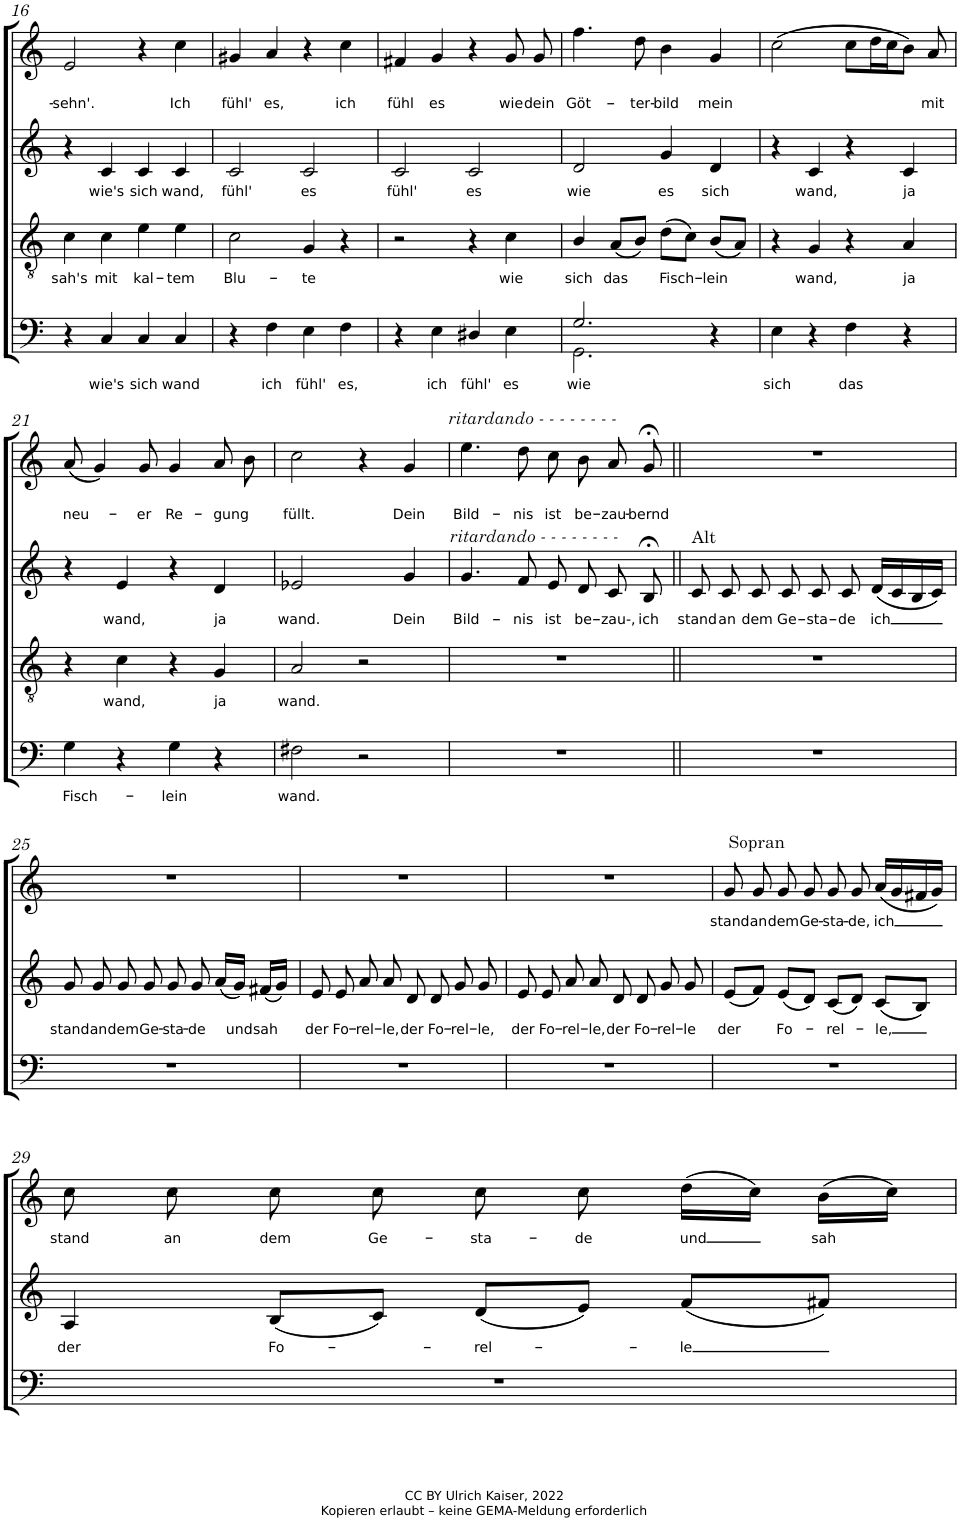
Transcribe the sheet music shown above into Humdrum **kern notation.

**kern	**text	**kern	**text	**kern	**text	**kern	**text	**text
*part4	*part4	*part3	*part3	*part2	*part2	*part1	*part1	*part1
*staff4	*staff4	*staff3	*staff3	*staff2	*staff2	*staff1	*staff1	*staff1
*I"B.	*	*I"T.	*	*I"A.	*	*I"S.	*	*
!!LO:PB:g=z
*clefF4	*	*clefGv2	*	*clefG2	*	*clefG2	*	*
*k[]	*	*k[]	*	*k[]	*	*k[]	*	*
*M4/4	*	*M4/4	*	*M4/4	*	*M4/4	*	*
*met(c)	*	*met(c)	*	*met(c)	*	*met(c)	*	*
=16	=16	=16	=16	=16	=16	=16	=16	=16
!	!	!	!LO:LY:b	!	!	!	!	!LO:LY:b
4r	.	4c\	sah's	4r	.	2e/	.	-sehn'.
!	!LO:LY:b	!	!LO:LY:b	!	!LO:LY:b	!	!	!
4C/	wie's	4c\	mit	4c/	wie's	.	.	.
!	!LO:LY:b	!	!LO:LY:b	!	!LO:LY:b	!	!	!
4C/	sich	4e\	kal-	4c/	sich	4r	.	.
!	!LO:LY:b	!	!LO:LY:b	!	!LO:LY:b	!	!	!LO:LY:b
4C/	wand	4e\	-tem	4c/	wand,	4cc\	.	Ich
=17	=17	=17	=17	=17	=17	=17	=17	=17
!	!	!	!LO:LY:b	!	!LO:LY:b	!	!	!LO:LY:b
4r	.	2c\	Blu-	2c/	fühl'	4g#X/	.	fühl'
!	!LO:LY:b	!	!	!	!	!	!	!LO:LY:b
4F\	ich	.	.	.	.	4a/	.	es,
!	!LO:LY:b	!	!LO:LY:b	!	!LO:LY:b	!	!	!
4E\	fühl'	4G/	-te	2c/	es	4r	.	.
!	!LO:LY:b	!	!	!	!	!	!	!LO:LY:b
4F\	es,	4r	.	.	.	4cc\	.	ich
=18	=18	=18	=18	=18	=18	=18	=18	=18
!	!	!	!	!	!LO:LY:b	!	!	!LO:LY:b
4r	.	2r	.	2c/	fühl'	4f#X/	.	fühl
!	!LO:LY:b	!	!	!	!	!	!	!LO:LY:b
4E\	ich	.	.	.	.	4g/	.	es
!	!LO:LY:b	!	!	!	!LO:LY:b	!	!	!
4D#X/	fühl'	4r	.	2c/	es	4r	.	.
!	!LO:LY:b	!	!LO:LY:b	!	!	!	!	!LO:LY:b
4E\	es	4c\	wie	.	.	8g/	.	wie
!	!	!	!	!	!	!	!	!LO:LY:b
.	.	.	.	.	.	8g/	.	dein
=19	=19	=19	=19	=19	=19	=19	=19	=19
!	!LO:LY:b	!	!LO:LY:b	!	!LO:LY:b	!	!	!LO:LY:b
*^	*	*	*	*	*	*	*	*
2.G/	2.GG\	wie	4B/	sich	2d/	wie	4.ff\	.	Göt-
!	!	!	!	!LO:LY:b	!	!	!	!	!
.	.	.	(8A/L	das	.	.	.	.	.
!	!	!	!	!	!	!	!	!	!LO:LY:b
.	.	.	8B/J)	.	.	.	8dd\	.	-ter-
!	!	!	!	!LO:LY:b	!	!LO:LY:b	!	!	!LO:LY:b
.	.	.	(8d\L	Fisch-	4g/	es	4b\	.	-bild
.	.	.	8c\J)	.	.	.	.	.	.
!	!	!	!	!LO:LY:b	!	!LO:LY:b	!	!	!LO:LY:b
4r	4ryy	.	(8B/L	-lein	4d/	sich	4g/	.	mein
.	.	.	8A/J)	.	.	.	.	.	.
*v	*v	*	*	*	*	*	*	*	*
=20	=20	=20	=20	=20	=20	=20	=20	=20
!	!LO:LY:b	!	!	!	!	!	!	!
4E\	sich	4r	.	4r	.	(2cc\	.	.
!	!	!	!LO:LY:b	!	!LO:LY:b	!	!	!
4r	.	4G/	wand,	4c/	wand,	.	.	.
!	!LO:LY:b	!	!	!	!	!	!	!
4F\	das	4r	.	4r	.	8cc\L	.	.
.	.	.	.	.	.	16dd\L	.	.
.	.	.	.	.	.	16cc\J	.	.
!	!	!	!LO:LY:b	!	!LO:LY:b	!	!	!
4r	.	4A/	ja	4c/	ja	8b\J)	.	.
!	!	!	!	!	!	!	!	!LO:LY:b
.	.	.	.	.	.	8a/	.	mit
!!LO:LB:g=z
=21	=21	=21	=21	=21	=21	=21	=21	=21
!	!LO:LY:b	!	!	!	!	!	!	!LO:LY:b
4G\	Fisch-	4r	.	4r	.	(8a/	.	neu-
.	.	.	.	.	.	4g/)	.	.
!	!	!	!LO:LY:b	!	!LO:LY:b	!	!	!
4r	.	4c\	wand,	4e/	wand,	.	.	.
!	!	!	!	!	!	!	!	!LO:LY:b
.	.	.	.	.	.	8g/	.	-er
!	!LO:LY:b	!	!	!	!	!	!	!LO:LY:b
4G\	-lein	4r	.	4r	.	4g/	.	Re-
!	!	!	!LO:LY:b	!	!LO:LY:b	!	!	!LO:LY:b
4r	.	4G/	ja	4d/	ja	8a/	.	-gung
.	.	.	.	.	.	8b\	.	.
=22	=22	=22	=22	=22	=22	=22	=22	=22
!	!LO:LY:b	!	!LO:LY:b	!	!LO:LY:b	!	!	!LO:LY:b
2F#X\	wand.	2A/	wand.	2e-X/	wand.	2cc\	.	füllt.
2r	.	2r	.	4ryy	.	4r	.	.
!	!	!	!	!	!LO:LY:b	!	!	!LO:LY:b
.	.	.	.	4g/	Dein	4g/	.	Dein
=23	=23	=23	=23	=23	=23	=23	=23	=23
!	!	!	!	!	!	!LO:TX:a:i:t=ritardando - - - - - - - -	!	!
!	!	!	!	!	!	!LO:TX:b:i:t=ritardando - - - - - - - -	!	!
!	!	!	!	!	!LO:LY:b	!	!	!LO:LY:b
1r	.	1r	.	4.g/	Bild-	4.ee\	.	Bild-
!	!	!	!	!	!LO:LY:b	!	!	!LO:LY:b
.	.	.	.	8f/	-nis	8dd\	.	-nis
!	!	!	!	!	!LO:LY:b	!	!	!LO:LY:b
.	.	.	.	8e/	ist	8cc\	.	ist
!	!	!	!	!	!LO:LY:b	!	!	!LO:LY:b
.	.	.	.	8d/	be-	8b\	.	be-
!	!	!	!	!	!LO:LY:b	!	!	!LO:LY:b
.	.	.	.	8c/	-zau-,	8a/	.	-zau-
!	!	!	!	!	!LO:LY:b	!	!	!LO:LY:b
.	.	.	.	8B;</	ich	8g;</	.	-bernd
=24||	=24||	=24||	=24||	=24||	=24||	=24||	=24||	=24||
!	!	!	!	!LO:TX:a:t=Alt	!	!	!	!
!	!	!	!	!	!LO:LY:b	!	!	!
1r	.	1r	.	8c/	stand	1r	.	.
!	!	!	!	!	!LO:LY:b	!	!	!
.	.	.	.	8c/	an	.	.	.
!	!	!	!	!	!LO:LY:b	!	!	!
.	.	.	.	8c/	dem	.	.	.
!	!	!	!	!	!LO:LY:b	!	!	!
.	.	.	.	8c/	Ge-	.	.	.
!	!	!	!	!	!LO:LY:b	!	!	!
.	.	.	.	8c/	-sta-	.	.	.
!	!	!	!	!	!LO:LY:b	!	!	!
.	.	.	.	8c/	-de	.	.	.
!	!	!	!	!	!LO:LY:b	!	!	!
.	.	.	.	(16d/LL	ich	.	.	.
.	.	.	.	16c/	.	.	.	.
.	.	.	.	16B/	.	.	.	.
.	.	.	.	16c/JJ)	.	.	.	.
!!LO:LB:g=z
=25	=25	=25	=25	=25	=25	=25	=25	=25
!	!	!	!	!	!LO:LY:b	!	!	!
1r	.	1r	.	8g/	stand	1r	.	.
!	!	!	!	!	!LO:LY:b	!	!	!
.	.	.	.	8g/	an	.	.	.
!	!	!	!	!	!LO:LY:b	!	!	!
.	.	.	.	8g/	dem	.	.	.
!	!	!	!	!	!LO:LY:b	!	!	!
.	.	.	.	8g/	Ge-	.	.	.
!	!	!	!	!	!LO:LY:b	!	!	!
.	.	.	.	8g/	-sta-	.	.	.
!	!	!	!	!	!LO:LY:b	!	!	!
.	.	.	.	8g/	-de	.	.	.
.	.	.	.	(16a/LL	.	.	.	.
!	!	!	!	!	!LO:LY:b	!	!	!
.	.	.	.	16g/JJ)	und	.	.	.
!	!	!	!	!	!LO:LY:b	!	!	!
.	.	.	.	(16f#X/LL	sah	.	.	.
.	.	.	.	16g/JJ)	.	.	.	.
=26	=26	=26	=26	=26	=26	=26	=26	=26
!	!	!	!	!	!LO:LY:b	!	!	!
1r	.	1r	.	8e/	der	1r	.	.
!	!	!	!	!	!LO:LY:b	!	!	!
.	.	.	.	8e/	Fo-	.	.	.
!	!	!	!	!	!LO:LY:b	!	!	!
.	.	.	.	8a/	-rel-	.	.	.
!	!	!	!	!	!LO:LY:b	!	!	!
.	.	.	.	8a/	-le,	.	.	.
!	!	!	!	!	!LO:LY:b	!	!	!
.	.	.	.	8d/	der	.	.	.
!	!	!	!	!	!LO:LY:b	!	!	!
.	.	.	.	8d/	Fo-	.	.	.
!	!	!	!	!	!LO:LY:b	!	!	!
.	.	.	.	8g/	-rel-	.	.	.
!	!	!	!	!	!LO:LY:b	!	!	!
.	.	.	.	8g/	-le,	.	.	.
=27	=27	=27	=27	=27	=27	=27	=27	=27
!	!	!	!	!	!LO:LY:b	!	!	!
1r	.	1r	.	8e/	der	1r	.	.
!	!	!	!	!	!LO:LY:b	!	!	!
.	.	.	.	8e/	Fo-	.	.	.
!	!	!	!	!	!LO:LY:b	!	!	!
.	.	.	.	8a/	-rel-	.	.	.
!	!	!	!	!	!LO:LY:b	!	!	!
.	.	.	.	8a/	-le,	.	.	.
!	!	!	!	!	!LO:LY:b	!	!	!
.	.	.	.	8d/	der	.	.	.
!	!	!	!	!	!LO:LY:b	!	!	!
.	.	.	.	8d/	Fo-	.	.	.
!	!	!	!	!	!LO:LY:b	!	!	!
.	.	.	.	8g/	-rel-	.	.	.
!	!	!	!	!	!LO:LY:b	!	!	!
.	.	.	.	8g/	-le	.	.	.
=28	=28	=28	=28	=28	=28	=28	=28	=28
!	!	!	!	!	!	!LO:TX:a:t=Sopran	!	!
!	!	!	!	!	!LO:LY:b	!	!LO:LY:b	!
1r	.	1r	.	(8e/L	der	8g/	stand	.
!	!	!	!	!	!	!	!LO:LY:b	!
.	.	.	.	8f/J)	.	8g/	an	.
!	!	!	!	!	!LO:LY:b	!	!LO:LY:b	!
.	.	.	.	(8e/L	Fo-	8g/	dem	.
!	!	!	!	!	!	!	!LO:LY:b	!
.	.	.	.	8d/J)	.	8g/	Ge-	.
!	!	!	!	!	!LO:LY:b	!	!LO:LY:b	!
.	.	.	.	(8c/L	-rel-	8g/	-sta-	.
!	!	!	!	!	!	!	!LO:LY:b	!
.	.	.	.	8d/J)	.	8g/	-de,	.
!	!	!	!	!	!LO:LY:b	!	!LO:LY:b	!
.	.	.	.	(8c/L	-le,	(16a/LL	ich	.
.	.	.	.	.	.	16g/	.	.
.	.	.	.	8B/J)	.	16f#X/	.	.
.	.	.	.	.	.	16g/JJ)	.	.
!!LO:LB:g=z
=29	=29	=29	=29	=29	=29	=29	=29	=29
!	!	!	!	!	!LO:LY:b	!	!LO:LY:b	!
1r	.	1r	.	4A/	der	8cc\	stand	.
!	!	!	!	!	!	!	!LO:LY:b	!
.	.	.	.	.	.	8cc\	an	.
!	!	!	!	!	!LO:LY:b	!	!LO:LY:b	!
.	.	.	.	(8B/L	Fo-	8cc\	dem	.
!	!	!	!	!	!	!	!LO:LY:b	!
.	.	.	.	8c/J)	.	8cc\	Ge-	.
!	!	!	!	!	!LO:LY:b	!	!LO:LY:b	!
.	.	.	.	(8d/L	-rel-	8cc\	-sta-	.
!	!	!	!	!	!	!	!LO:LY:b	!
.	.	.	.	8e/J)	.	8cc\	-de	.
!	!	!	!	!	!LO:LY:b	!	!LO:LY:b	!
.	.	.	.	(8f/L	-le	(16dd\LL	und	.
.	.	.	.	.	.	16cc\JJ)	.	.
!	!	!	!	!	!	!	!LO:LY:b	!
.	.	.	.	8f#X/J)	.	(16b\LL	sah	.
.	.	.	.	.	.	16cc\JJ)	.	.
=	=	=	=	=	=	=	=	=
*-	*-	*-	*-	*-	*-	*-	*-	*-
